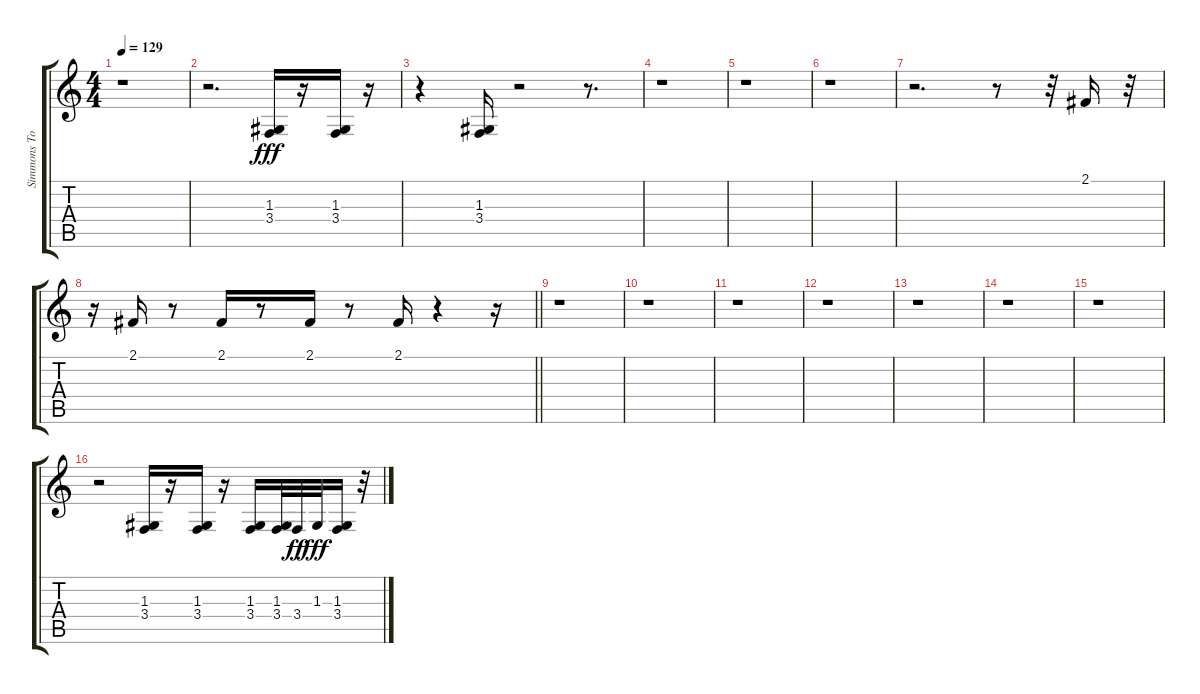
\track ("Simmons Tom Toms" "Simmons To") {instrument synthdrum}
\staff {score tabs}
\tuning (E4 B3 G3 D3 A2 E2) {hide}
\ts (4 4)
\tempo 129
\clef g2
\ks c
r.1{dy fff} |
r.2{d} (1.3 3.4).16 r.16 (1.3 3.4).16 r.16 |
r.4 (1.3 3.4).16 r.2 r.8{d} |
r.1 |
r.1 |
r.1 |
r.2{d} r.8 r.32 2.1.16 r.32 |
\barLineRight lightlight
r.16 2.1.16 r.8 2.1.16 r.8 2.1.16 r.8 2.1.16 r.4 r.16 |
r.1 |
r.1 |
r.1 |
r.1 |
r.1 |
r.1 |
r.1 |
r.2 (1.3 3.4).16 r.16 (1.3 3.4).16 r.16 (1.3 3.4).16 (1.3 3.4).32 3.4.32{dy ff} 1.3.32{dy fff} (1.3 3.4).16 r.32
